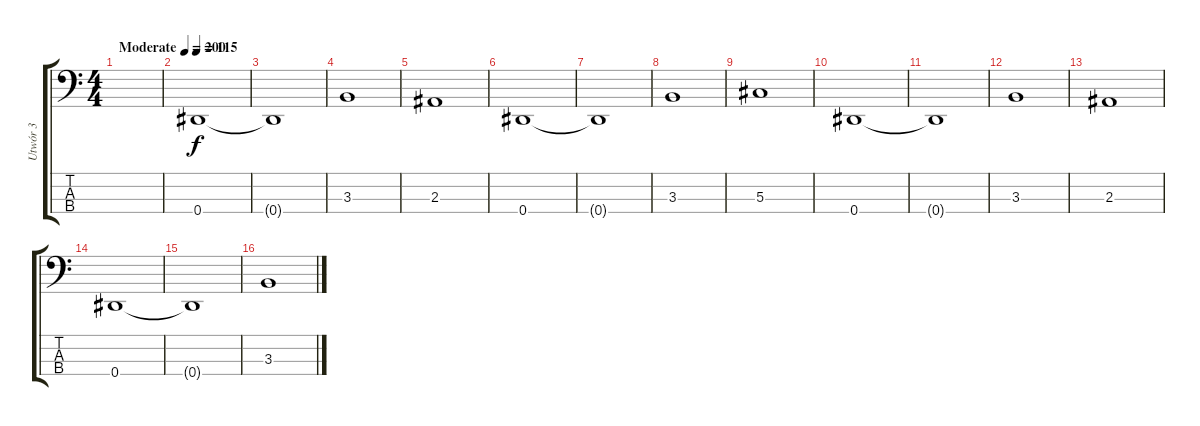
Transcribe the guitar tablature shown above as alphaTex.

\track ("Utwór 3" "Utwór 3") {instrument electricbassfinger}
\staff {score tabs}
\tuning (Gb2 Db2 Ab1 Eb1) {hide}
\ts (4 4)
\tempo (200 "Moderate")
\clef f4
\ks c
|
\tempo 115
0.4.1 |
0.4{t}.1 |
3.3.1 |
2.3.1 |
0.4.1 |
0.4{t}.1 |
3.3.1 |
5.3.1 |
0.4.1 |
0.4{t}.1 |
3.3.1 |
2.3.1 |
0.4.1 |
0.4{t}.1 |
3.3.1
